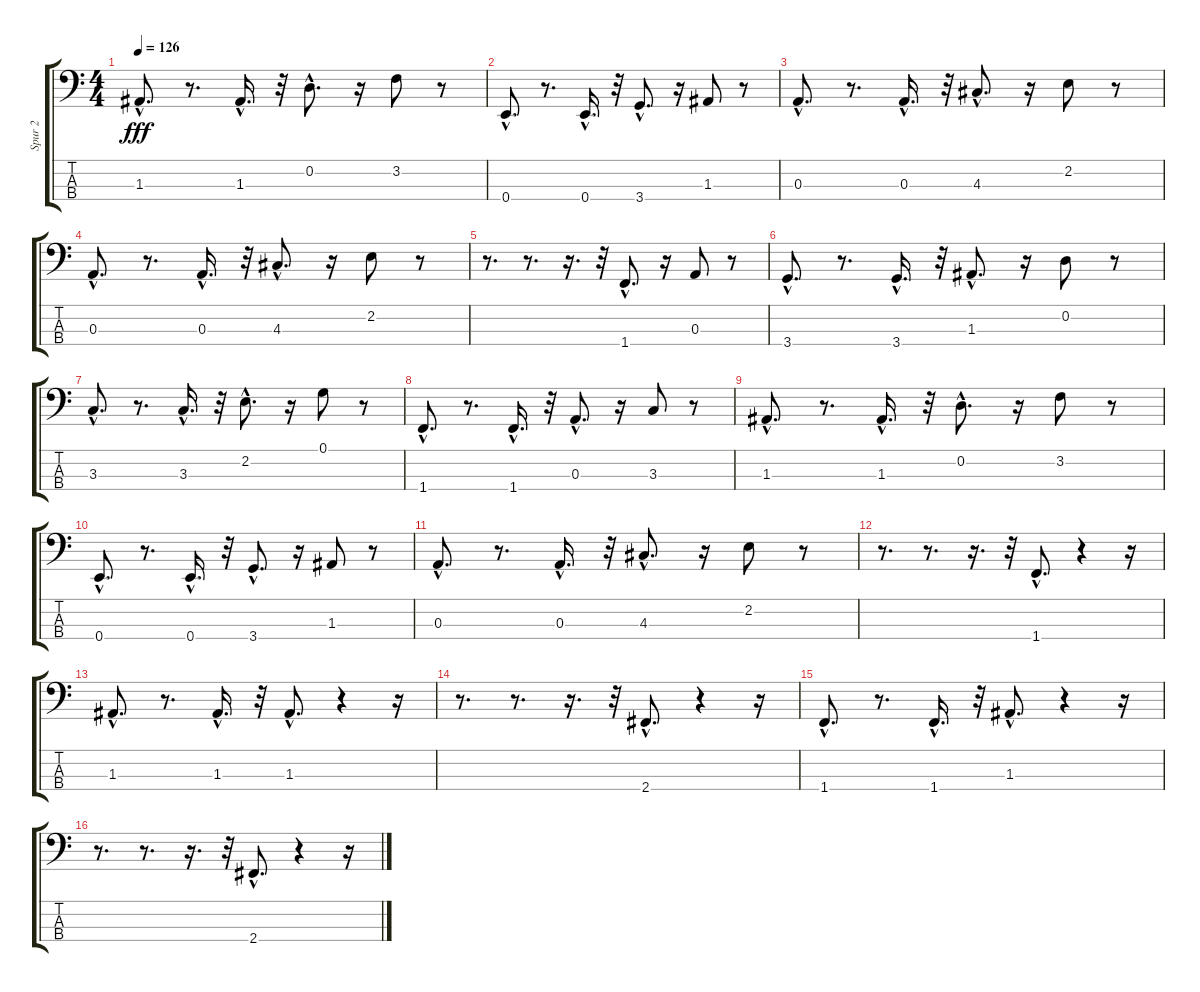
\track ("Spur 2" "Spur 2") {instrument electricbassfinger}
\staff {score tabs}
\tuning (G2 D2 A1 E1) {hide}
\ts (4 4)
\tempo 126
\clef f4
\ks c
1.3{hac}.8{d dy fff} r.8{d} 1.3{hac}.16{d} r.32 0.2{hac}.8{d} r.16 3.2.8 r.8 |
0.4{hac}.8{d} r.8{d} 0.4{hac}.16{d} r.32 3.4{hac}.8{d} r.16 1.3.8 r.8 |
0.3{hac}.8{d} r.8{d} 0.3{hac}.16{d} r.32 4.3{hac}.8{d} r.16 2.2.8 r.8 |
0.3{hac}.8{d} r.8{d} 0.3{hac}.16{d} r.32 4.3{hac}.8{d} r.16 2.2.8 r.8 |
r.8{d} r.8{d} r.16{d} r.32 1.4{hac}.8{d} r.16 0.3.8 r.8 |
3.4{hac}.8{d} r.8{d} 3.4{hac}.16{d} r.32 1.3{hac}.8{d} r.16 0.2.8 r.8 |
3.3{hac}.8{d} r.8{d} 3.3{hac}.16{d} r.32 2.2{hac}.8{d} r.16 0.1.8 r.8 |
1.4{hac}.8{d} r.8{d} 1.4{hac}.16{d} r.32 0.3{hac}.8{d} r.16 3.3.8 r.8 |
1.3{hac}.8{d} r.8{d} 1.3{hac}.16{d} r.32 0.2{hac}.8{d} r.16 3.2.8 r.8 |
0.4{hac}.8{d} r.8{d} 0.4{hac}.16{d} r.32 3.4{hac}.8{d} r.16 1.3.8 r.8 |
0.3{hac}.8{d} r.8{d} 0.3{hac}.16{d} r.32 4.3{hac}.8{d} r.16 2.2.8 r.8 |
r.8{d} r.8{d} r.16{d} r.32 1.4{hac}.8{d} r.4 r.16 |
1.3{hac}.8{d} r.8{d} 1.3{hac}.16{d} r.32 1.3{hac}.8{d} r.4 r.16 |
r.8{d} r.8{d} r.16{d} r.32 2.4{hac}.8{d} r.4 r.16 |
1.4{hac}.8{d} r.8{d} 1.4{hac}.16{d} r.32 1.3{hac}.8{d} r.4 r.16 |
r.8{d} r.8{d} r.16{d} r.32 2.4{hac}.8{d} r.4 r.16
